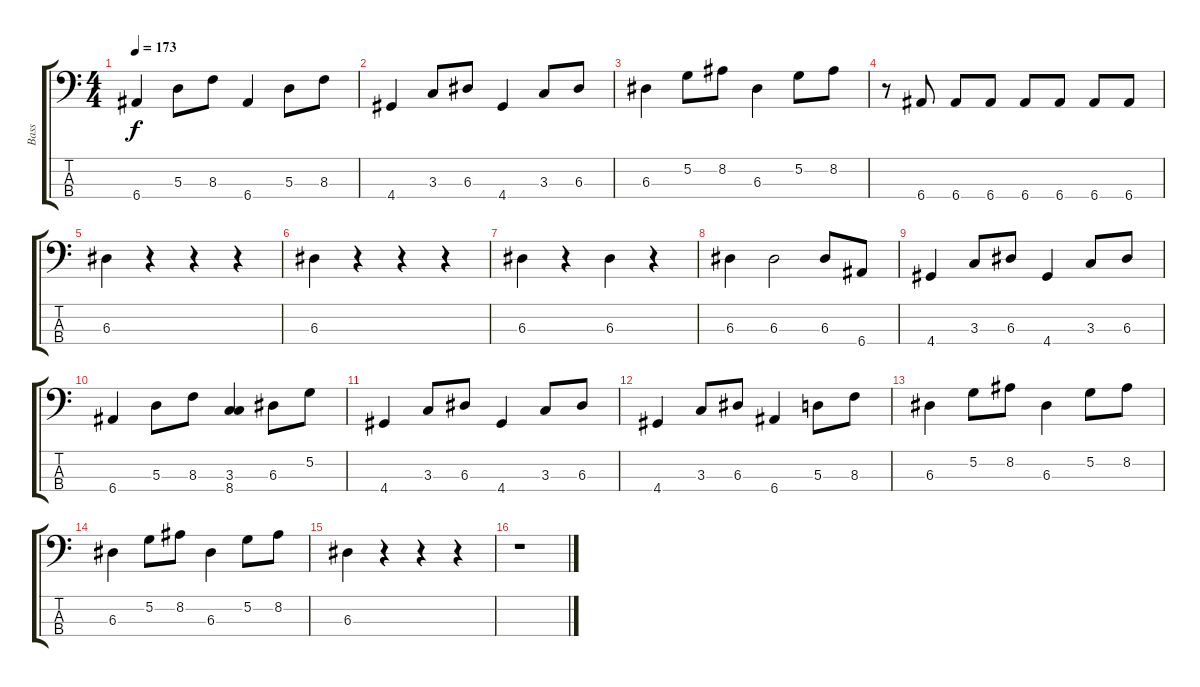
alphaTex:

\track ("Bass" "Bass") {instrument electricbassfinger}
\staff {score tabs}
\tuning (G2 D2 A1 E1) {hide}
\ts (4 4)
\tempo 173
\clef f4
\ks c
6.4.4{dy f} 5.3.8 8.3.8 6.4.4 5.3.8 8.3.8 |
4.4.4 3.3.8 6.3.8 4.4.4 3.3.8 6.3.8 |
6.3.4 5.2.8 8.2.8 6.3.4 5.2.8 8.2.8 |
r.8 6.4.8 6.4.8 6.4.8 6.4.8 6.4.8 6.4.8 6.4.8 |
6.3.4 r.4 r.4 r.4 |
6.3.4 r.4 r.4 r.4 |
6.3.4 r.4 6.3.4 r.4 |
6.3.4 6.3.2 6.3.8 6.4.8 |
4.4.4 3.3.8 6.3.8 4.4.4 3.3.8 6.3.8 |
6.4.4 5.3.8 8.3.8 (3.3 8.4).4 6.3.8 5.2.8 |
4.4.4 3.3.8 6.3.8 4.4.4 3.3.8 6.3.8 |
4.4.4 3.3.8 6.3.8 6.4.4 5.3.8 8.3.8 |
6.3.4 5.2.8 8.2.8 6.3.4 5.2.8 8.2.8 |
6.3.4 5.2.8 8.2.8 6.3.4 5.2.8 8.2.8 |
6.3.4 r.4 r.4 r.4 |
r.1
